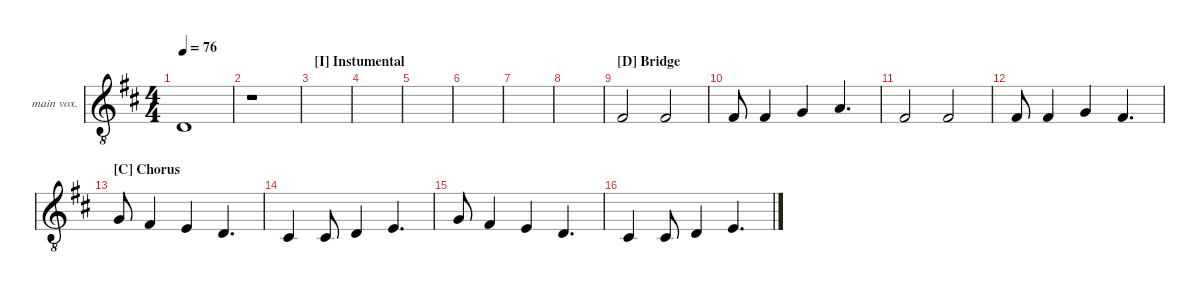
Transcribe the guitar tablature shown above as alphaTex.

\defaultSystemsLayout 4
\hideDynamics
\bracketExtendMode nobrackets
\firstSystemTrackNameOrientation horizontal
\otherSystemsTrackNameOrientation horizontal
\track ("main vox." "main vox.") {instrument oboe}
\staff {score}
\tuning (E4 B3 G3 D3 A2 E2)
\ts (4 4)
\tempo 76
\clef g2
\ottava 8vb
\ks d
5.5{acc forcenatural}.1{dy mf beam Up} |
r.1{beam Down} |
\section ("I" "Instumental")
|
|
|
|
|
|
\section ("D" "Bridge")
4.4{acc #}.2{beam Up} 4.4{acc #}.2{beam Up} |
4.4{acc #}.8{beam Up} 4.4{acc #}.4{beam Up} 0.3{acc forcenatural}.4{beam Up} 2.3{acc forcenatural}.4{d beam Up} |
4.4{acc #}.2{beam Up} 4.4{acc #}.2{beam Up} |
4.4{acc #}.8{beam Up} 4.4{acc #}.4{beam Up} 0.3{acc forcenatural}.4{beam Up} 4.4{acc #}.4{d beam Up} |
\section ("C" "Chorus")
0.3{acc forcenatural}.8{beam Up} 4.4{acc #}.4{beam Up} 2.4{acc forcenatural}.4{beam Up} 0.4{acc forcenatural}.4{d beam Up} |
4.5{acc #}.4{beam Up} 4.5{acc #}.8{beam Up} 0.4{acc forcenatural}.4{beam Up} 2.4{acc forcenatural}.4{d beam Up} |
5.4{acc forcenatural}.8{beam Up} 4.4{acc #}.4{beam Up} 2.4{acc forcenatural}.4{beam Up} 0.4{acc forcenatural}.4{d beam Up} |
4.5{acc #}.4{beam Up} 4.5{acc #}.8{beam Up} 0.4{acc forcenatural}.4{beam Up} 2.4{acc forcenatural}.4{d beam Up}
